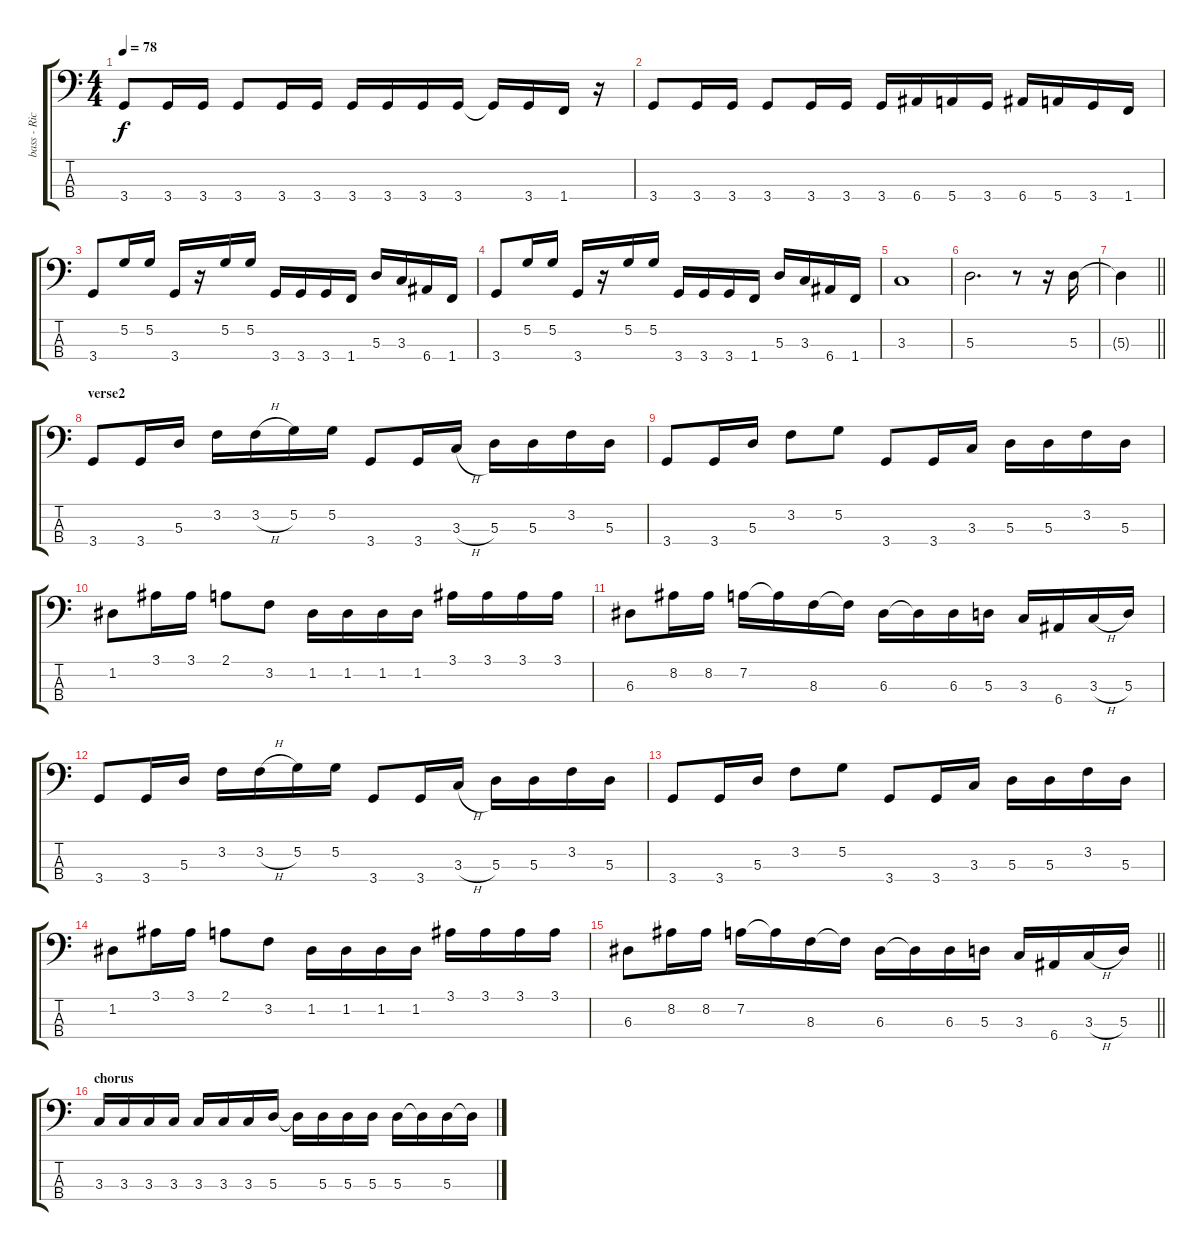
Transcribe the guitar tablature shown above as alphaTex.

\track ("bass - Ricky Phillips" "bass - Ric") {instrument electricbassfinger}
\staff {score tabs}
\tuning (G2 D2 A1 E1) {hide}
\ts (4 4)
\tempo 78
\clef f4
\ks c
3.4.8{dy f} 3.4.16 3.4.16 3.4.8 3.4.16 3.4.16 3.4.16 3.4.16 3.4.16 3.4.16 3.4{t}.16 3.4.16 1.4.16 r.16 |
3.4.8 3.4.16 3.4.16 3.4.8 3.4.16 3.4.16 3.4.16 6.4.16 5.4.16 3.4.16 6.4.16 5.4.16 3.4.16 1.4.16 |
3.4.8 5.2.16 5.2.16 3.4.16 r.16 5.2.16 5.2.16 3.4.16 3.4.16 3.4.16 1.4.16 5.3.16 3.3.16 6.4.16 1.4.16 |
3.4.8 5.2.16 5.2.16 3.4.16 r.16 5.2.16 5.2.16 3.4.16 3.4.16 3.4.16 1.4.16 5.3.16 3.3.16 6.4.16 1.4.16 |
3.3.1 |
5.3.2{d} r.8 r.16 5.3.16 |
\barLineRight lightlight
5.3{t}.4 |
\section ("" "verse2")
3.4.8 3.4.16 5.3.16 3.2.16 3.2{h}.16 5.2.16 5.2.16 3.4.8 3.4.16 3.3{h}.16 5.3.16 5.3.16 3.2.16 5.3.16 |
3.4.8 3.4.16 5.3.16 3.2.8 5.2.8 3.4.8 3.4.16 3.3.16 5.3.16 5.3.16 3.2.16 5.3.16 |
1.2.8 3.1.16 3.1.16 2.1.8 3.2.8 1.2.16 1.2.16 1.2.16 1.2.16 3.1.16 3.1.16 3.1.16 3.1.16 |
6.3.8 8.2.16 8.2.16 7.2.16 7.2{t}.16 8.3.16 8.3{t}.16 6.3.16 6.3{t}.16 6.3.16 5.3.16 3.3.16 6.4.16 3.3{h}.16 5.3.16 |
3.4.8 3.4.16 5.3.16 3.2.16 3.2{h}.16 5.2.16 5.2.16 3.4.8 3.4.16 3.3{h}.16 5.3.16 5.3.16 3.2.16 5.3.16 |
3.4.8 3.4.16 5.3.16 3.2.8 5.2.8 3.4.8 3.4.16 3.3.16 5.3.16 5.3.16 3.2.16 5.3.16 |
1.2.8 3.1.16 3.1.16 2.1.8 3.2.8 1.2.16 1.2.16 1.2.16 1.2.16 3.1.16 3.1.16 3.1.16 3.1.16 |
\barLineRight lightlight
6.3.8 8.2.16 8.2.16 7.2.16 7.2{t}.16 8.3.16 8.3{t}.16 6.3.16 6.3{t}.16 6.3.16 5.3.16 3.3.16 6.4.16 3.3{h}.16 5.3.16 |
\section ("" "chorus")
3.3.16 3.3.16 3.3.16 3.3.16 3.3.16 3.3.16 3.3.16 5.3.16 5.3{t}.16 5.3.16 5.3.16 5.3.16 5.3.16 5.3{t}.16 5.3.16 5.3{t}.16
